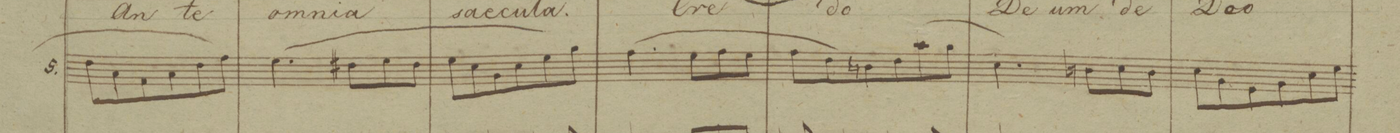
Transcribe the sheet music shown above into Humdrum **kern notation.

**kern	**dynam
*I"5.	*
*clefG2	*
*k[b-]	*
*M3/4	*
8dd\L	.
8a\	.
8f\	.
8a\	.
8dd\	.
8ff\J)	.
=30	=30
(4.ee\	.
8dd#X\L	.
8ee\	.
8dd#\J	.
=31	=31
8ee\L	.
8cc\	.
8g\	.
8cc\	.
8ee\	.
8gg\J)	.
=32	=32
*2\right	*
(4.ff\	.
8ee\L	.
8ff\	.
8ee\J	.
=33	=33
8ff\L	.
8dd\)	.
8bn\	.
8dd\	.
(8aa\	.
8gg\J	.
=34	=34
4.cc\)	.
8bn\L	.
8cc\	.
8b\J	.
=35	=35
8cc\L	.
8g\	.
8e\	.
8g\	.
8cc\	.
8ee\J	.
=36	=36
*-	*-
